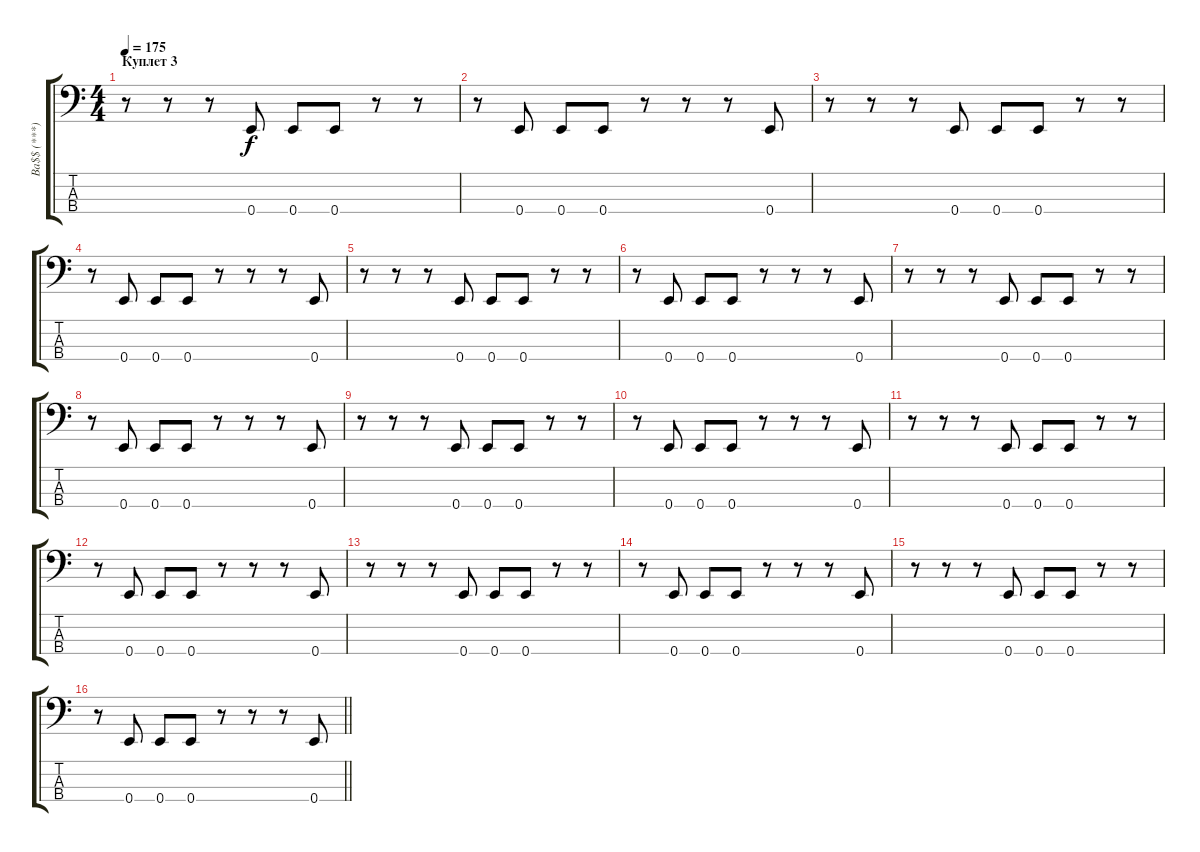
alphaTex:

\track ("Ba$$ (***)" "Ba$$ (***)") {instrument electricbasspick}
\staff {score tabs}
\tuning (G2 D2 A1 E1) {hide}
\ts (4 4)
\section ("" "Куплет 3")
\tempo 175
\clef f4
\ks c
r.8{dy f} r.8 r.8 0.4.8 0.4.8 0.4.8 r.8 r.8 |
r.8 0.4.8 0.4.8 0.4.8 r.8 r.8 r.8 0.4.8 |
r.8 r.8 r.8 0.4.8 0.4.8 0.4.8 r.8 r.8 |
r.8 0.4.8 0.4.8 0.4.8 r.8 r.8 r.8 0.4.8 |
r.8 r.8 r.8 0.4.8 0.4.8 0.4.8 r.8 r.8 |
r.8 0.4.8 0.4.8 0.4.8 r.8 r.8 r.8 0.4.8 |
r.8 r.8 r.8 0.4.8 0.4.8 0.4.8 r.8 r.8 |
r.8 0.4.8 0.4.8 0.4.8 r.8 r.8 r.8 0.4.8 |
r.8 r.8 r.8 0.4.8 0.4.8 0.4.8 r.8 r.8 |
r.8 0.4.8 0.4.8 0.4.8 r.8 r.8 r.8 0.4.8 |
r.8 r.8 r.8 0.4.8 0.4.8 0.4.8 r.8 r.8 |
r.8 0.4.8 0.4.8 0.4.8 r.8 r.8 r.8 0.4.8 |
r.8 r.8 r.8 0.4.8 0.4.8 0.4.8 r.8 r.8 |
r.8 0.4.8 0.4.8 0.4.8 r.8 r.8 r.8 0.4.8 |
r.8 r.8 r.8 0.4.8 0.4.8 0.4.8 r.8 r.8 |
\barLineRight lightlight
r.8 0.4.8 0.4.8 0.4.8 r.8 r.8 r.8 0.4.8
